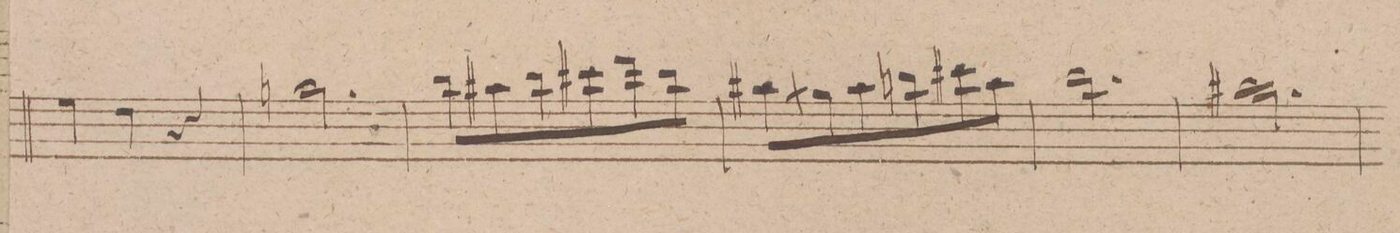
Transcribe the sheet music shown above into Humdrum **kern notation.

**kern	**dynam
*I"Oboe 1mo	*
*clefG2	*
*k[f#]	*
*M3/4	*
4ee\	.
4dd\	.
4r	.
=45	=45
2.ggn\	.
=46	=46
8bb\L	.
8aa#X\	.
8bb\	.
8ccc#X\	.
8ddd\	.
8bb\J	.
=47	=47
8aa#X\L	.
8gg##X\	.
8aa#\	.
8bbn\	.
8ccc#X\	.
*8\left	*
8aa#\J	.
=48	=48
2.bb\	.
=49	=49
2.aa#X\	.
=50	=50
*-	*-
